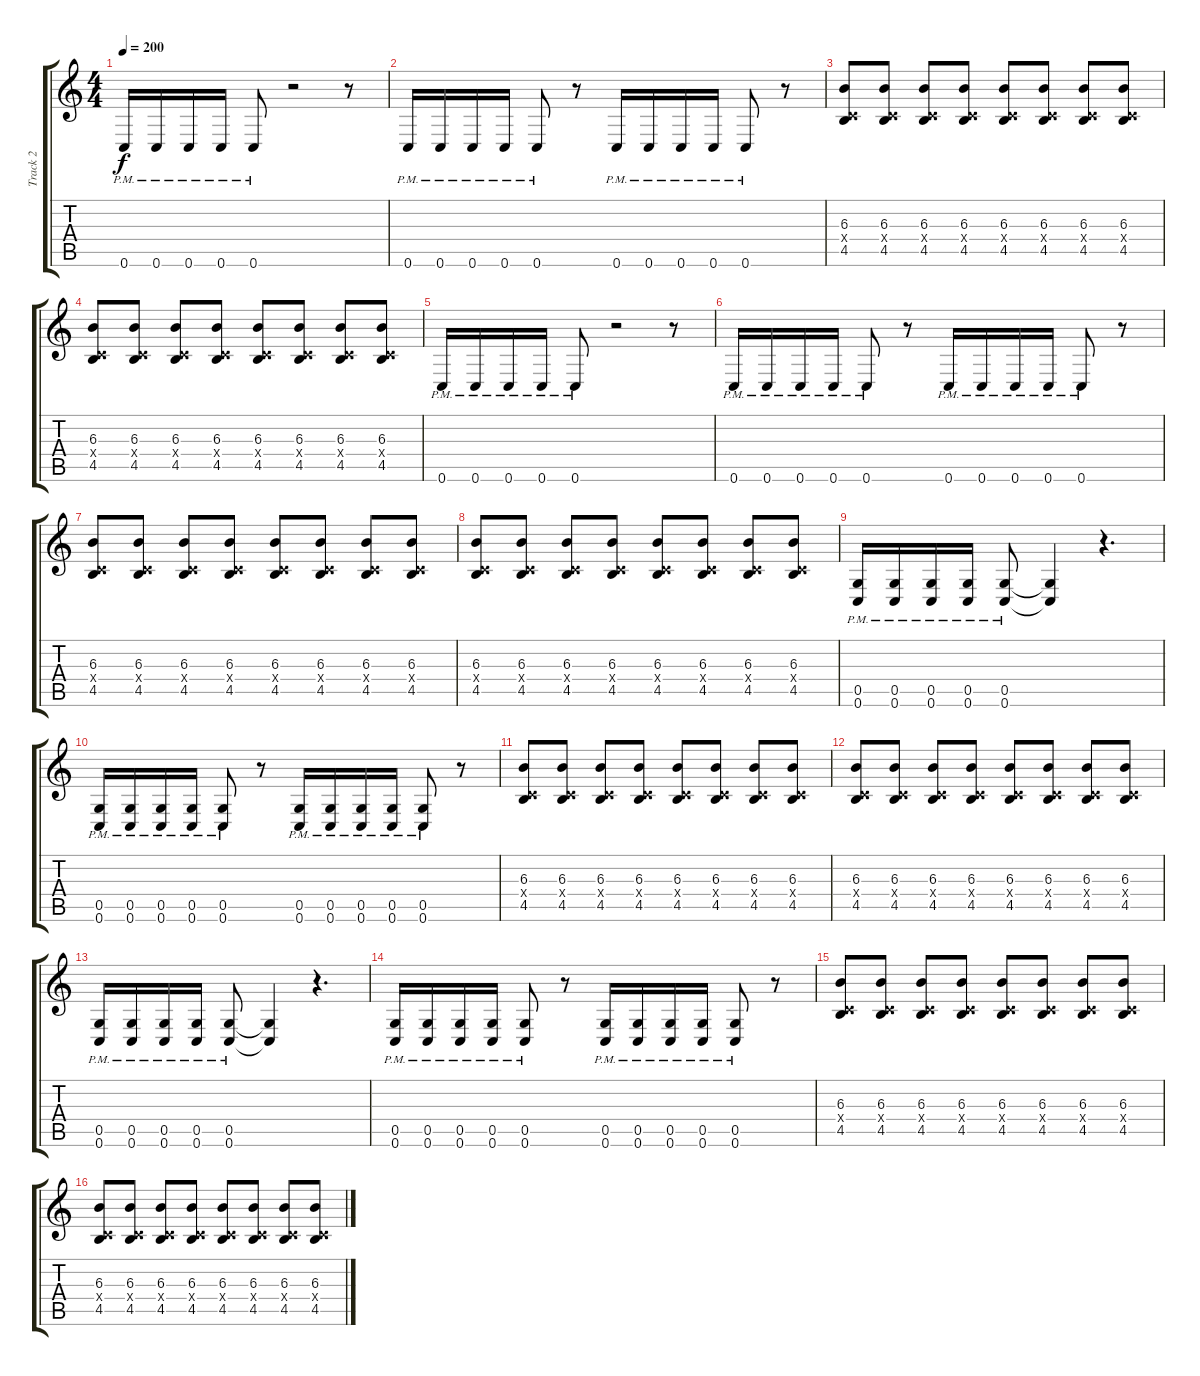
\track ("Track 2" "Track 2") {instrument distortionguitar}
\staff {score tabs}
\tuning (D4 A3 F3 C3 G2 C2) {hide}
\ts (4 4)
\tempo 200
\clef g2
\ks c
0.6{pm}.16{dy f} 0.6{pm}.16 0.6{pm}.16 0.6{pm}.16 0.6{pm}.8 r.2 r.8 |
0.6{pm}.16 0.6{pm}.16 0.6{pm}.16 0.6{pm}.16 0.6{pm}.8 r.8 0.6{pm}.16 0.6{pm}.16 0.6{pm}.16 0.6{pm}.16 0.6{pm}.8 r.8 |
(6.3 0.4{x} 4.5).8 (6.3 0.4{x} 4.5).8 (6.3 0.4{x} 4.5).8 (6.3 0.4{x} 4.5).8 (6.3 0.4{x} 4.5).8 (6.3 0.4{x} 4.5).8 (6.3 0.4{x} 4.5).8 (6.3 0.4{x} 4.5).8 |
(6.3 0.4{x} 4.5).8 (6.3 0.4{x} 4.5).8 (6.3 0.4{x} 4.5).8 (6.3 0.4{x} 4.5).8 (6.3 0.4{x} 4.5).8 (6.3 0.4{x} 4.5).8 (6.3 0.4{x} 4.5).8 (6.3 0.4{x} 4.5).8 |
0.6{pm}.16 0.6{pm}.16 0.6{pm}.16 0.6{pm}.16 0.6{pm}.8 r.2 r.8 |
0.6{pm}.16 0.6{pm}.16 0.6{pm}.16 0.6{pm}.16 0.6{pm}.8 r.8 0.6{pm}.16 0.6{pm}.16 0.6{pm}.16 0.6{pm}.16 0.6{pm}.8 r.8 |
(6.3 0.4{x} 4.5).8 (6.3 0.4{x} 4.5).8 (6.3 0.4{x} 4.5).8 (6.3 0.4{x} 4.5).8 (6.3 0.4{x} 4.5).8 (6.3 0.4{x} 4.5).8 (6.3 0.4{x} 4.5).8 (6.3 0.4{x} 4.5).8 |
(6.3 0.4{x} 4.5).8 (6.3 0.4{x} 4.5).8 (6.3 0.4{x} 4.5).8 (6.3 0.4{x} 4.5).8 (6.3 0.4{x} 4.5).8 (6.3 0.4{x} 4.5).8 (6.3 0.4{x} 4.5).8 (6.3 0.4{x} 4.5).8 |
(0.5 0.6{pm}).16 (0.5 0.6{pm}).16 (0.5 0.6{pm}).16 (0.5 0.6{pm}).16 (0.5 0.6{pm}).8 (0.5{t} 0.6{t}).4 r.4{d} |
(0.5{pm} 0.6{pm}).16 (0.5{pm} 0.6{pm}).16 (0.5{pm} 0.6{pm}).16 (0.5{pm} 0.6{pm}).16 (0.5{pm} 0.6{pm}).8 r.8 (0.5{pm} 0.6{pm}).16 (0.5{pm} 0.6{pm}).16 (0.5{pm} 0.6{pm}).16 (0.5{pm} 0.6{pm}).16 (0.5{pm} 0.6{pm}).8 r.8 |
(6.3 0.4{x} 4.5).8 (6.3 0.4{x} 4.5).8 (6.3 0.4{x} 4.5).8 (6.3 0.4{x} 4.5).8 (6.3 0.4{x} 4.5).8 (6.3 0.4{x} 4.5).8 (6.3 0.4{x} 4.5).8 (6.3 0.4{x} 4.5).8 |
(6.3 0.4{x} 4.5).8 (6.3 0.4{x} 4.5).8 (6.3 0.4{x} 4.5).8 (6.3 0.4{x} 4.5).8 (6.3 0.4{x} 4.5).8 (6.3 0.4{x} 4.5).8 (6.3 0.4{x} 4.5).8 (6.3 0.4{x} 4.5).8 |
(0.5 0.6{pm}).16 (0.5 0.6{pm}).16 (0.5 0.6{pm}).16 (0.5 0.6{pm}).16 (0.5 0.6{pm}).8 (0.5{t} 0.6{t}).4 r.4{d} |
(0.5{pm} 0.6{pm}).16 (0.5{pm} 0.6{pm}).16 (0.5{pm} 0.6{pm}).16 (0.5{pm} 0.6{pm}).16 (0.5{pm} 0.6{pm}).8 r.8 (0.5{pm} 0.6{pm}).16 (0.5{pm} 0.6{pm}).16 (0.5{pm} 0.6{pm}).16 (0.5{pm} 0.6{pm}).16 (0.5{pm} 0.6{pm}).8 r.8 |
(6.3 0.4{x} 4.5).8 (6.3 0.4{x} 4.5).8 (6.3 0.4{x} 4.5).8 (6.3 0.4{x} 4.5).8 (6.3 0.4{x} 4.5).8 (6.3 0.4{x} 4.5).8 (6.3 0.4{x} 4.5).8 (6.3 0.4{x} 4.5).8 |
(6.3 0.4{x} 4.5).8 (6.3 0.4{x} 4.5).8 (6.3 0.4{x} 4.5).8 (6.3 0.4{x} 4.5).8 (6.3 0.4{x} 4.5).8 (6.3 0.4{x} 4.5).8 (6.3 0.4{x} 4.5).8 (6.3 0.4{x} 4.5).8
